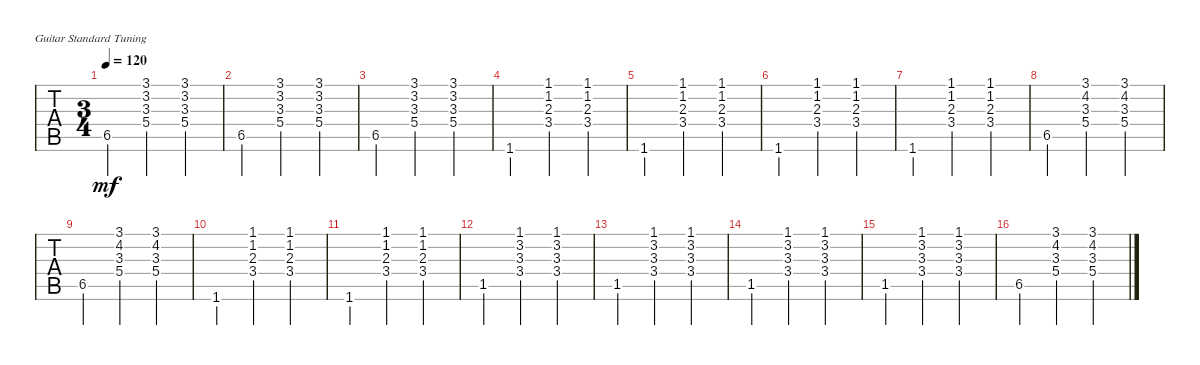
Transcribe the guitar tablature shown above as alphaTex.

\defaultSystemsLayout 4
\bracketExtendMode groupsimilarinstruments
\singleTrackTrackNamePolicy hidden
\multiTrackTrackNamePolicy hidden
\otherSystemsTrackNameOrientation horizontal
\track ("Gtr Backup" "GtrBk") {instrument acousticguitarsteel}
\staff {tabs}
\tuning (E4 B3 G3 D3 A2 E2)
\ts (3 4)
\tempo 120
\clef g2
\ks bb
6.5.4{dy mf} (5.4 3.3 3.2 3.1).4 (5.4 3.3 3.2 3.1).4 |
6.5.4 (5.4 3.3 3.2 3.1).4 (5.4 3.3 3.2 3.1).4 |
6.5.4 (5.4 3.3 3.2 3.1).4 (5.4 3.3 3.2 3.1).4 |
1.6.4 (3.4 2.3 1.1 1.2).4 (3.4 2.3 1.1 1.2).4 |
1.6.4 (3.4 2.3 1.1 1.2).4 (3.4 2.3 1.1 1.2).4 |
1.6.4 (3.4 2.3 1.1 1.2).4 (3.4 2.3 1.1 1.2).4 |
1.6.4 (3.4 2.3 1.1 1.2).4 (3.4 2.3 1.1 1.2).4 |
6.5.4 (5.4 3.3 4.2 3.1).4 (5.4 3.3 4.2 3.1).4 |
6.5.4 (5.4 3.3 4.2 3.1).4 (5.4 3.3 4.2 3.1).4 |
1.6.4 (3.4 2.3 1.1 1.2).4 (3.4 2.3 1.1 1.2).4 |
1.6.4 (3.4 2.3 1.1 1.2).4 (3.4 2.3 1.1 1.2).4 |
1.5.4 (3.4 3.3 3.2 1.1).4 (3.4 3.3 3.2 1.1).4 |
1.5.4 (3.4 3.3 3.2 1.1).4 (3.4 3.3 3.2 1.1).4 |
1.5.4 (3.4 3.3 3.2 1.1).4 (3.4 3.3 3.2 1.1).4 |
1.5.4 (3.4 3.3 3.2 1.1).4 (3.4 3.3 3.2 1.1).4 |
6.5.4 (5.4 3.3 4.2 3.1).4 (5.4 3.3 4.2 3.1).4
